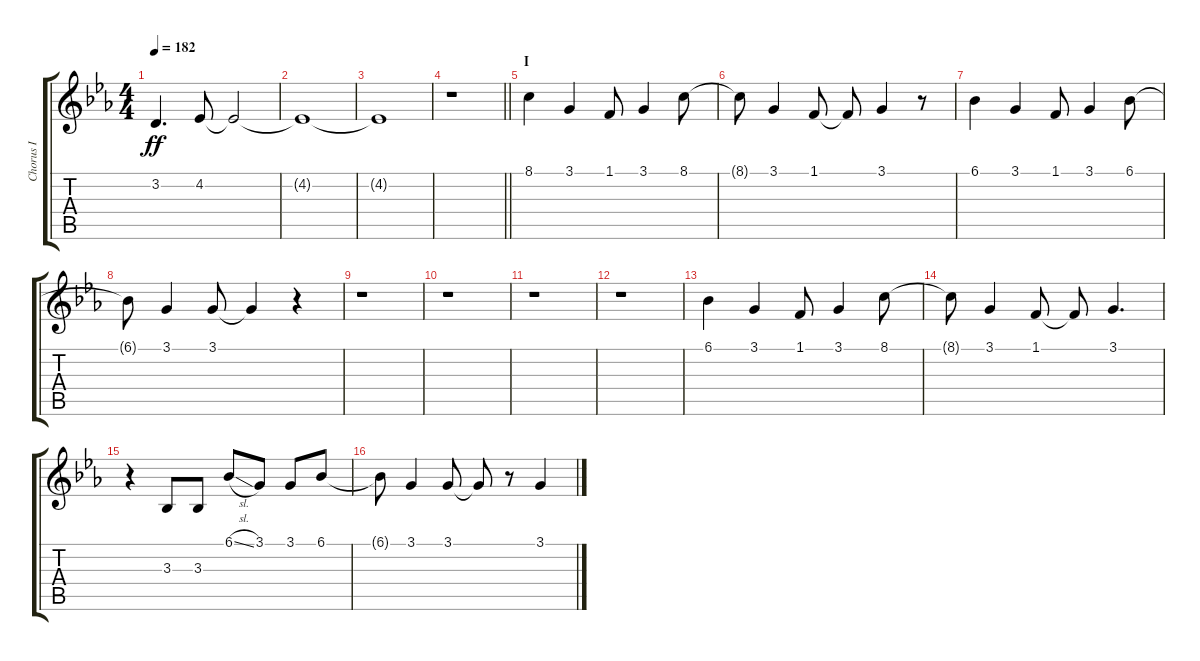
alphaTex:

\track ("Chorus I" "Chorus I") {instrument voiceoohs}
\staff {score tabs}
\tuning (E4 B3 G3 D3 A2 E2) {hide}
\ts (4 4)
\tempo 182
\clef g2
\ks eb
3.2.4{d dy ff} 4.2.8 4.2{t}.2 |
4.2{t}.1 |
4.2{t}.1 |
\barLineRight lightlight
r.1 |
\section ("" "I")
8.1.4 3.1.4 1.1.8 3.1.4 8.1.8 |
8.1{t}.8 3.1.4 1.1.8 1.1{t}.8 3.1.4 r.8 |
6.1.4 3.1.4 1.1.8 3.1.4 6.1.8 |
6.1{t}.8 3.1.4 3.1.8 3.1{t}.4 r.4 |
r.1 |
r.1 |
r.1 |
r.1 |
6.1.4 3.1.4 1.1.8 3.1.4 8.1.8 |
8.1{t}.8 3.1.4 1.1.8 1.1{t}.8 3.1.4{d} |
r.4 3.3.8 3.3.8 6.1{sl}.8 3.1.8 3.1.8 6.1.8 |
6.1{t}.8 3.1.4 3.1.8 3.1{t}.8 r.8 3.1.4
